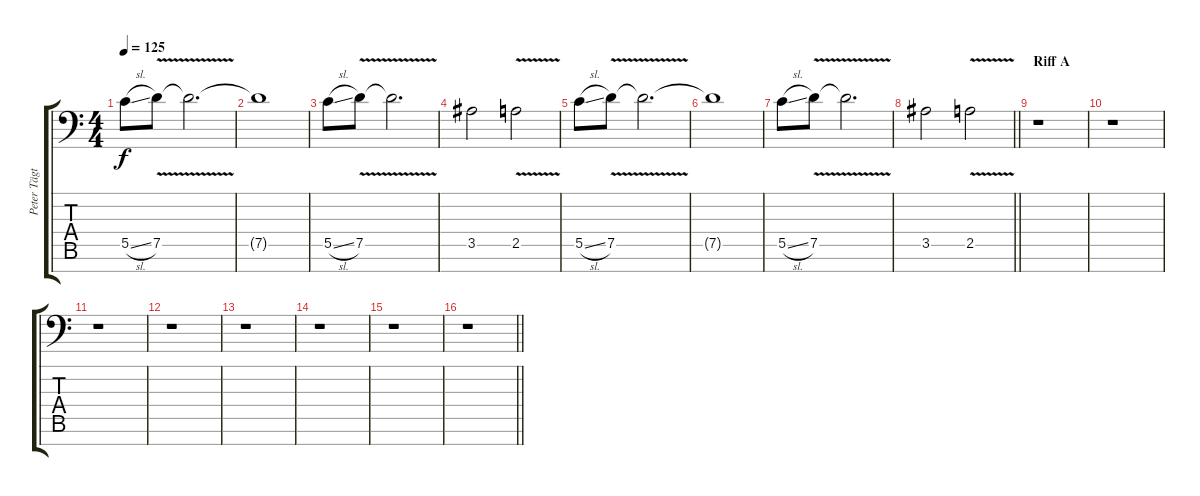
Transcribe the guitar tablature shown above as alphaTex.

\track ("Peter Tägtgren (Lead Guitar I)" "Peter Tägt") {instrument distortionguitar}
\staff {score tabs}
\tuning (D4 A3 F3 C3 G2 D2 A1) {hide}
\ts (4 4)
\tempo 125
\clef f4
\ks c
5.5{sl}.8{dy f} 7.5{v}.8 7.5{t}.2{d} |
7.5{t}.1 |
5.5{sl}.8 7.5{v}.8 7.5{t}.2{d} |
3.5.2 2.5{v}.2 |
5.5{sl}.8 7.5{v}.8 7.5{t}.2{d} |
7.5{t}.1 |
5.5{sl}.8 7.5{v}.8 7.5{t}.2{d} |
\barLineRight lightlight
3.5.2 2.5{v}.2 |
\section ("" "Riff A")
r.1 |
r.1 |
r.1 |
r.1 |
r.1 |
r.1 |
r.1 |
\barLineRight lightlight
r.1
